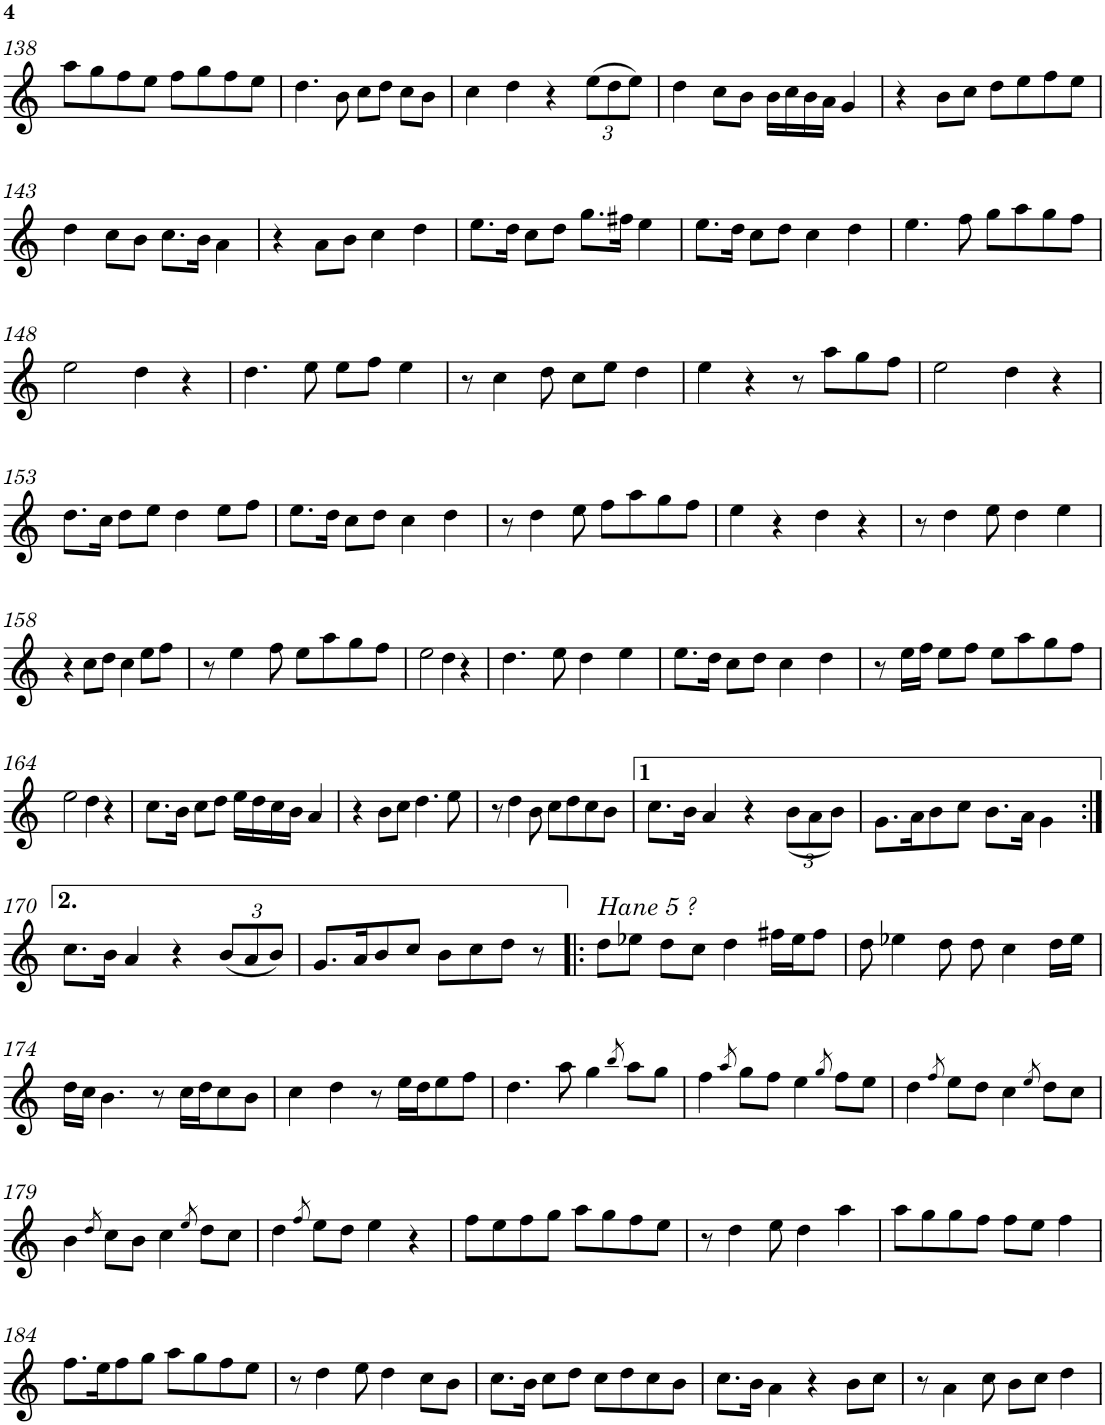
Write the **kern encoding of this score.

**kern
*part1
*staff1
*I"Piano
*I'Pno
!!LO:PB:g=z
*clefG2
*k[]
*M4/4
*met(c)
=138
8aa\L
8gg\
8ff\
8ee\J
8ff\L
8gg\
8ff\
8ee\J
=139
4.dd\
8b\
8cc\L
8dd\J
8cc\L
8b\J
=140
4cc\
4dd\
4r
*Xbrackettup
(>12ee\L
12dd\
12ee\J)
=141
4dd\
8cc\L
8b\J
16b\LL
16cc\
16b\
16a\JJ
4g/
=142
4r
8b\L
8cc\J
8dd\L
8ee\
8ff\
8ee\J
!!LO:LB:g=z
=143
4dd\
8cc\L
8b\J
8.cc\L
16b\Jk
4a\
=144
4r
8a\L
8b\J
4cc\
4dd\
=145
8.ee\L
16dd\Jk
8cc\L
8dd\J
8.gg\L
16ff#X\Jk
4ee\
=146
8.ee\L
16dd\Jk
8cc\L
8dd\J
4cc\
4dd\
=147
4.ee\
8ff\
8gg\L
8aa\
8gg\
8ff\J
!!LO:LB:g=z
=148
2ee\
4dd\
4r
=149
4.dd\
8ee\
8ee\L
8ff\J
4ee\
=150
8r
4cc\
8dd\
8cc\L
8ee\J
4dd\
=151
4ee\
4r
8r
8aa\L
8gg\
8ff\J
=152
2ee\
4dd\
4r
!!LO:LB:g=z
=153
8.dd\L
16cc\Jk
8dd\L
8ee\J
4dd\
8ee\L
8ff\J
=154
8.ee\L
16dd\Jk
8cc\L
8dd\J
4cc\
4dd\
=155
8r
4dd\
8ee\
8ff\L
8aa\
8gg\
8ff\J
=156
4ee\
4r
4dd\
4r
=157
8r
4dd\
8ee\
4dd\
4ee\
!!LO:LB:g=z
=158
4r
8cc\L
8dd\J
4cc\
8ee\L
8ff\J
=159
8r
4ee\
8ff\
8ee\L
8aa\
8gg\
8ff\J
=160
2ee\
4dd\
4r
=161
4.dd\
8ee\
4dd\
4ee\
=162
8.ee\L
16dd\Jk
8cc\L
8dd\J
4cc\
4dd\
=163
8r
16ee\LL
16ff\JJ
8ee\L
8ff\J
8ee\L
8aa\
8gg\
8ff\J
!!LO:LB:g=z
=164
2ee\
4dd\
4r
=165
8.cc\L
16b\Jk
8cc\L
8dd\J
16ee\LL
16dd\
16cc\
16b\JJ
4a/
=166
4r
8b\L
8cc\J
4.dd\
8ee\
=167
8r
4dd\
8b\
8cc\L
8dd\
8cc\
8b\J
=168
8.cc\L
16b\Jk
4a/
4r
(<12b\L
12a\
12b\J)
=169
8.g\L
16a\K
8b\
8cc\J
8.b\L
16a\Jk
4g\
!!LO:LB:g=z
=170:|!
8.cc\L
16b\Jk
4a/
4r
(<12b/L
12a/
12b/J)
=171
8.g/L
16a/K
8b/
8cc/J
8b\L
8cc\
8dd\J
8r
=172!|:
!LO:TX:a:i:t=Hane 5 ?
8dd\L
8ee-X\J
8dd\L
8cc\J
4dd\
16ff#X\LL
16ee-\J
8ff#\J
=173
8dd\
4ee-X\
8dd\
8dd\
4cc\
16dd\LL
16ee-\JJ
!!LO:LB:g=z
=174
16dd\LL
16cc\JJ
4.b\
8r
16cc\LL
16dd\J
8cc\
8b\J
=175
4cc\
4dd\
8r
16ee\LL
16dd\J
8ee\
8ff\J
=176
4.dd\
8aa\
4gg\
8qbb/
8aa\L
8gg\J
=177
4ff\
8qaa/
8gg\L
8ff\J
4ee\
8qgg/
8ff\L
8ee\J
=178
4dd\
8qff/
8ee\L
8dd\J
4cc\
8qee/
8dd\L
8cc\J
!!LO:LB:g=z
=179
4b\
8qdd/
8cc\L
8b\J
4cc\
8qee/
8dd\L
8cc\J
=180
4dd\
8qff/
8ee\L
8dd\J
4ee\
4r
=181
8ff\L
8ee\
8ff\
8gg\J
8aa\L
8gg\
8ff\
8ee\J
=182
8r
4dd\
8ee\
4dd\
4aa\
=183
8aa\L
8gg\
8gg\
8ff\J
8ff\L
8ee\J
4ff\
!!LO:LB:g=z
=184
8.ff\L
16ee\K
8ff\
8gg\J
8aa\L
8gg\
8ff\
8ee\J
=185
8r
4dd\
8ee\
4dd\
8cc\L
8b\J
=186
8.cc\L
16b\Jk
8cc\L
8dd\J
8cc\L
8dd\
8cc\
8b\J
=187
8.cc\L
16b\Jk
4a\
4r
8b\L
8cc\J
=188
8r
4a\
8cc\
8b\L
8cc\J
4dd\
=
*-
